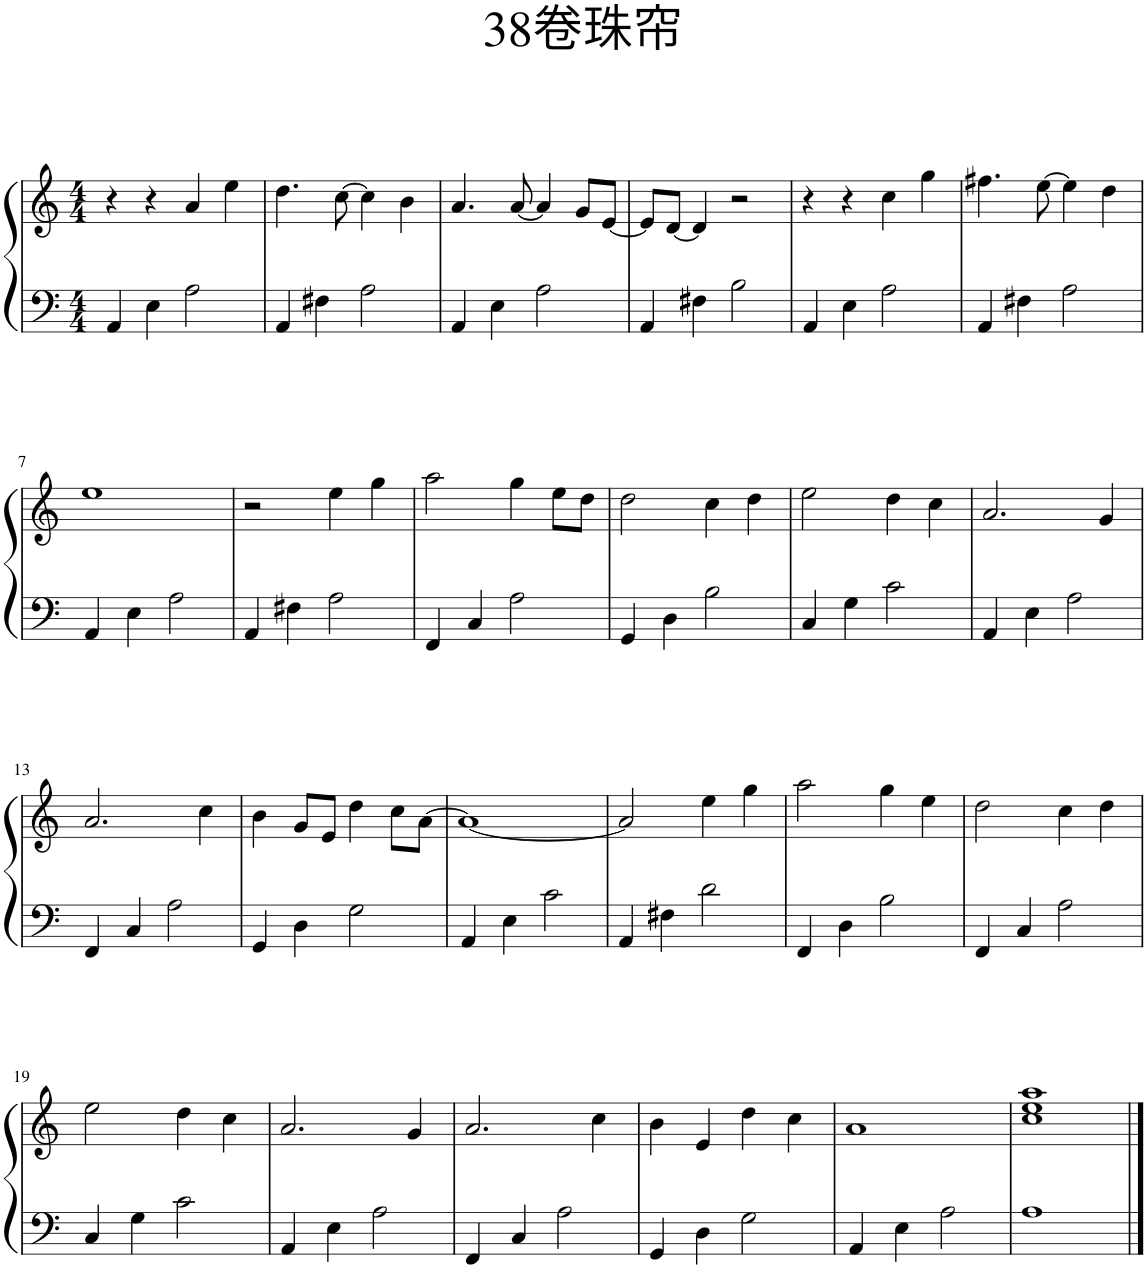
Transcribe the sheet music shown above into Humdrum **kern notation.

**kern	**kern
*part1	*part1
*staff2	*staff1
*I"钢琴	*
*clefF4	*clefG2
*k[]	*k[]
*M4/4	*M4/4
=1	=1
4AA/	4r
4E\	4r
2A\	4a/
.	4ee\
=2	=2
4AA/	4.dd\
4F#X\	.
.	[8cc\
2A\	4cc\]
.	4b\
=3	=3
4AA/	4.a/
4E\	.
.	[8a/
2A\	4a/]
.	8g/L
.	[8e/J
=4	=4
4AA/	8e/L]
.	[8d/J
4F#X\	4d/]
2B\	2r
=5	=5
4AA/	4r
4E\	4r
2A\	4cc\
.	4gg\
=6	=6
4AA/	4.ff#X\
4F#X\	.
.	[8ee\
2A\	4ee\]
.	4dd\
!!LO:LB:g=z
=7	=7
4AA/	1ee
4E\	.
2A\	.
=8	=8
4AA/	2r
4F#X\	.
2A\	4ee\
.	4gg\
=9	=9
4FF/	2aa\
4C/	.
2A\	4gg\
.	8ee\L
.	8dd\J
=10	=10
4GG/	2dd\
4D\	.
2B\	4cc\
.	4dd\
=11	=11
4C/	2ee\
4G\	.
2c\	4dd\
.	4cc\
=12	=12
4AA/	2.a/
4E\	.
2A\	.
.	4g/
!!LO:LB:g=z
=13	=13
4FF/	2.a/
4C/	.
2A\	.
.	4cc\
=14	=14
4GG/	4b\
4D\	8g/L
.	8e/J
2G\	4dd\
.	8cc\L
.	[8a\J
=15	=15
4AA/	1a_
4E\	.
2c\	.
=16	=16
4AA/	2a/]
4F#X\	.
2d\	4ee\
.	4gg\
=17	=17
4FF/	2aa\
4D\	.
2B\	4gg\
.	4ee\
=18	=18
4FF/	2dd\
4C/	.
2A\	4cc\
.	4dd\
!!LO:LB:g=z
=19	=19
4C/	2ee\
4G\	.
2c\	4dd\
.	4cc\
=20	=20
4AA/	2.a/
4E\	.
2A\	.
.	4g/
=21	=21
4FF/	2.a/
4C/	.
2A\	.
.	4cc\
=22	=22
4GG/	4b\
4D\	4e/
2G\	4dd\
.	4cc\
=23	=23
4AA/	1a
4E\	.
2A\	.
=24	=24
1A	1cc 1ee 1aa
==	==
*-	*-
